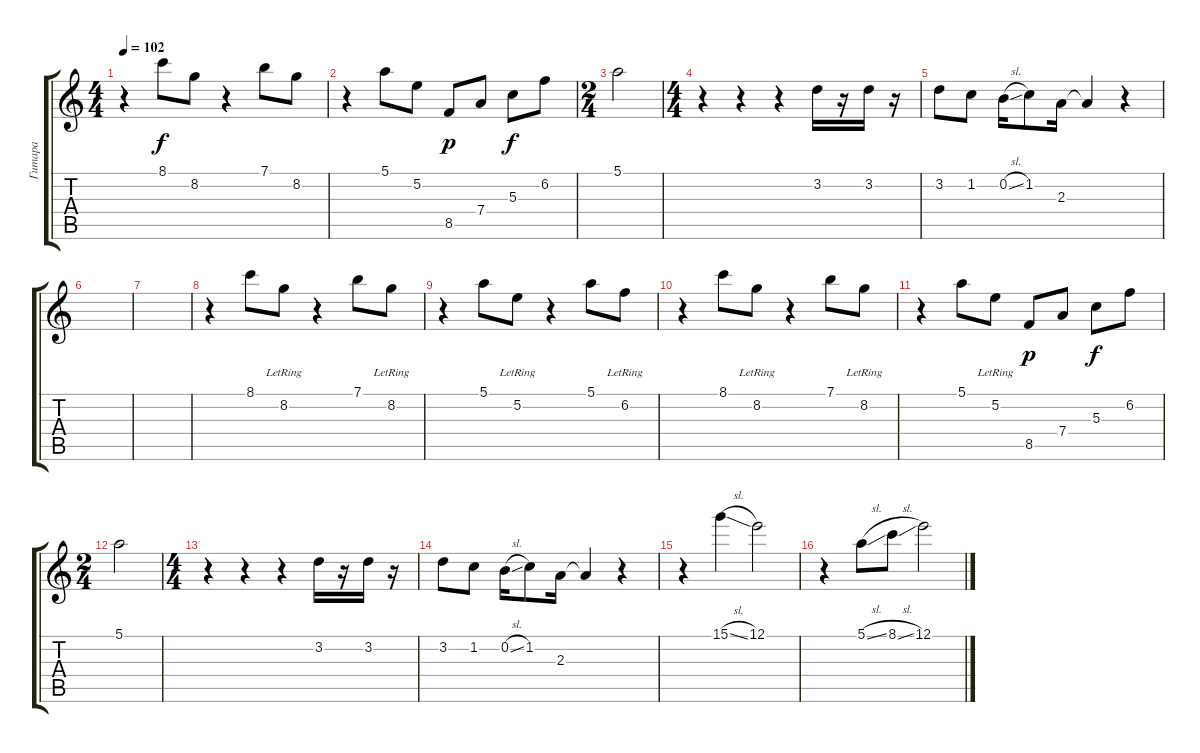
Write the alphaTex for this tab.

\track ("Гитара " "Гитара ") {instrument electricguitarclean}
\staff {score tabs}
\tuning (E4 B3 G3 D3 A2 E2) {hide}
\ts (4 4)
\tempo 102
\clef g2
\ks c
r.4{dy f} 8.1.8 8.2.8 r.4 7.1.8 8.2.8 |
r.4 5.1.8 5.2.8 8.5.8{dy p} 7.4.8 5.3.8{dy f} 6.2.8 |
\ts (2 4)
5.1.2 |
\ts (4 4)
r.4 r.4 r.4 3.2.16 r.16 3.2.16 r.16 |
3.2.8 1.2.8 0.2{sl}.16 1.2.8 2.3.16 2.3{t}.4 r.4 |
|
|
r.4 8.1.8 8.2{lr}.8 r.4 7.1.8 8.2{lr}.8 |
r.4 5.1.8 5.2{lr}.8 r.4 5.1.8 6.2{lr}.8 |
r.4 8.1.8 8.2{lr}.8 r.4 7.1.8 8.2{lr}.8 |
r.4 5.1.8 5.2{lr}.8 8.5.8{dy p} 7.4.8 5.3.8{dy f} 6.2.8 |
\ts (2 4)
5.1.2 |
\ts (4 4)
r.4 r.4 r.4 3.2.16 r.16 3.2.16 r.16 |
3.2.8 1.2.8 0.2{sl}.16 1.2.8 2.3.16 2.3{t}.4 r.4 |
r.4 15.1{sl}.4 12.1.2 |
r.4 5.1{sl}.8 8.1{sl}.8 12.1.2
